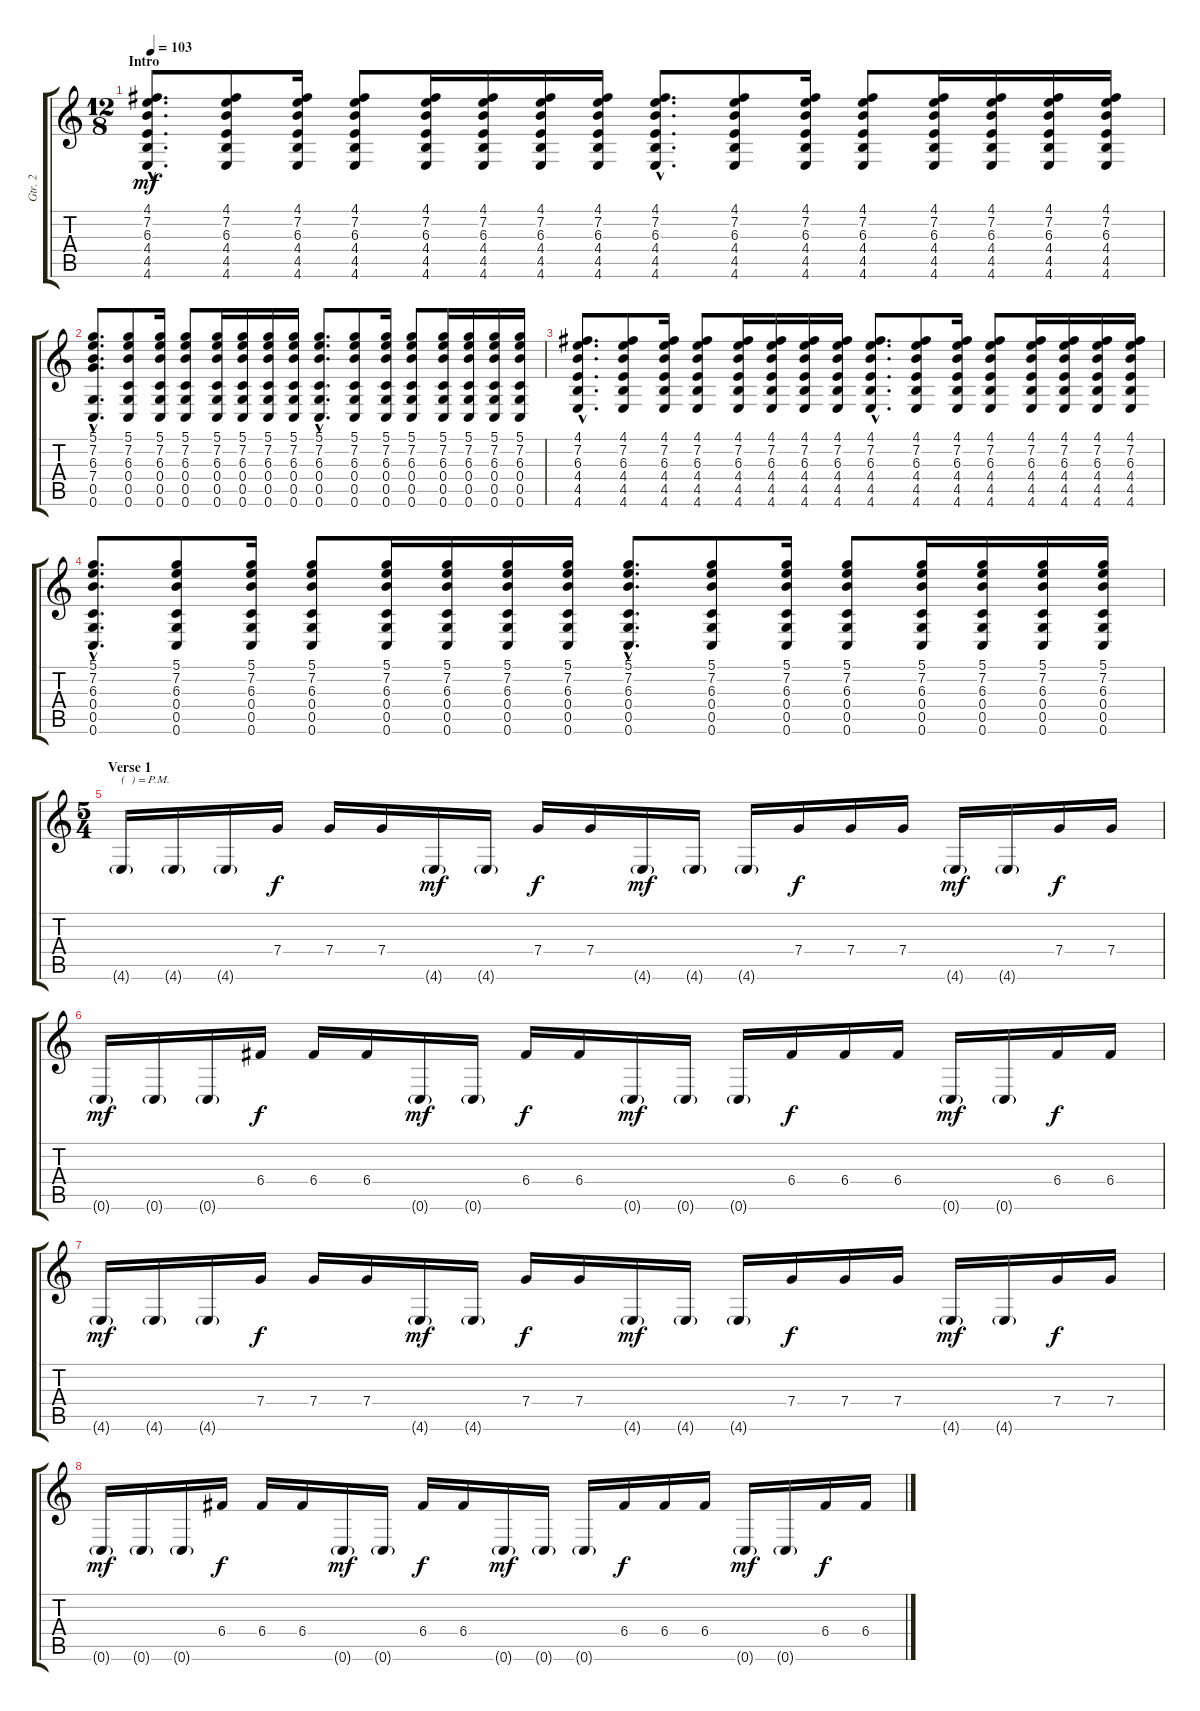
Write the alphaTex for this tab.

\track ("Gtr. 2" "Gtr. 2") {instrument overdrivenguitar}
\staff {score tabs}
\tuning (D4 A3 F3 C3 G2 C2) {hide}
\ts (12 8)
\section ("" "Intro")
\tempo 103
\clef g2
\ks c
(4.1{hac} 7.2{hac} 6.3{hac} 4.4{hac} 4.5{hac} 4.6{hac}).8{d dy mf instrument overdrivenguitar} (4.1 7.2 6.3 4.4 4.5 4.6).8 (4.1 7.2 6.3 4.4 4.5 4.6).16 (4.1 7.2 6.3 4.4 4.5 4.6).8 (4.1 7.2 6.3 4.4 4.5 4.6).16 (4.1 7.2 6.3 4.4 4.5 4.6).16 (4.1 7.2 6.3 4.4 4.5 4.6).16 (4.1 7.2 6.3 4.4 4.5 4.6).16 (4.1{hac} 7.2{hac} 6.3{hac} 4.4{hac} 4.5{hac} 4.6{hac}).8{d} (4.1 7.2 6.3 4.4 4.5 4.6).8 (4.1 7.2 6.3 4.4 4.5 4.6).16 (4.1 7.2 6.3 4.4 4.5 4.6).8 (4.1 7.2 6.3 4.4 4.5 4.6).16 (4.1 7.2 6.3 4.4 4.5 4.6).16 (4.1 7.2 6.3 4.4 4.5 4.6).16 (4.1 7.2 6.3 4.4 4.5 4.6).16 |
(5.1{hac} 7.2{hac} 6.3{hac} 7.4{hac} 0.5{hac} 0.6{hac}).8{d} (5.1 7.2 6.3 0.4 0.5 0.6).8 (5.1 7.2 6.3 0.4 0.5 0.6).16 (5.1 7.2 6.3 0.4 0.5 0.6).8 (5.1 7.2 6.3 0.4 0.5 0.6).16 (5.1 7.2 6.3 0.4 0.5 0.6).16 (5.1 7.2 6.3 0.4 0.5 0.6).16 (5.1 7.2 6.3 0.4 0.5 0.6).16 (5.1{hac} 7.2{hac} 6.3{hac} 0.4{hac} 0.5{hac} 0.6{hac}).8{d} (5.1 7.2 6.3 0.4 0.5 0.6).8 (5.1 7.2 6.3 0.4 0.5 0.6).16 (5.1 7.2 6.3 0.4 0.5 0.6).8 (5.1 7.2 6.3 0.4 0.5 0.6).16 (5.1 7.2 6.3 0.4 0.5 0.6).16 (5.1 7.2 6.3 0.4 0.5 0.6).16 (5.1 7.2 6.3 0.4 0.5 0.6).16 |
(4.1{hac} 7.2{hac} 6.3{hac} 4.4{hac} 4.5{hac} 4.6{hac}).8{d} (4.1 7.2 6.3 4.4 4.5 4.6).8 (4.1 7.2 6.3 4.4 4.5 4.6).16 (4.1 7.2 6.3 4.4 4.5 4.6).8 (4.1 7.2 6.3 4.4 4.5 4.6).16 (4.1 7.2 6.3 4.4 4.5 4.6).16 (4.1 7.2 6.3 4.4 4.5 4.6).16 (4.1 7.2 6.3 4.4 4.5 4.6).16 (4.1{hac} 7.2{hac} 6.3{hac} 4.4{hac} 4.5{hac} 4.6{hac}).8{d} (4.1 7.2 6.3 4.4 4.5 4.6).8 (4.1 7.2 6.3 4.4 4.5 4.6).16 (4.1 7.2 6.3 4.4 4.5 4.6).8 (4.1 7.2 6.3 4.4 4.5 4.6).16 (4.1 7.2 6.3 4.4 4.5 4.6).16 (4.1 7.2 6.3 4.4 4.5 4.6).16 (4.1 7.2 6.3 4.4 4.5 4.6).16 |
(5.1{hac} 7.2{hac} 6.3{hac} 0.4{hac} 0.5{hac} 0.6{hac}).8{d} (5.1 7.2 6.3 0.4 0.5 0.6).8 (5.1 7.2 6.3 0.4 0.5 0.6).16 (5.1 7.2 6.3 0.4 0.5 0.6).8 (5.1 7.2 6.3 0.4 0.5 0.6).16 (5.1 7.2 6.3 0.4 0.5 0.6).16 (5.1 7.2 6.3 0.4 0.5 0.6).16 (5.1 7.2 6.3 0.4 0.5 0.6).16 (5.1{hac} 7.2{hac} 6.3{hac} 0.4{hac} 0.5{hac} 0.6{hac}).8{d} (5.1 7.2 6.3 0.4 0.5 0.6).8 (5.1 7.2 6.3 0.4 0.5 0.6).16 (5.1 7.2 6.3 0.4 0.5 0.6).8 (5.1 7.2 6.3 0.4 0.5 0.6).16 (5.1 7.2 6.3 0.4 0.5 0.6).16 (5.1 7.2 6.3 0.4 0.5 0.6).16 (5.1 7.2 6.3 0.4 0.5 0.6).16 |
\ts (5 4)
\section ("" "Verse 1")
4.6{g}.16{txt "(  ) = P.M."} 4.6{g}.16 4.6{g}.16 7.4.16{dy f} 7.4.16 7.4.16 4.6{g}.16{dy mf} 4.6{g}.16 7.4.16{dy f} 7.4.16 4.6{g}.16{dy mf} 4.6{g}.16 4.6{g}.16 7.4.16{dy f} 7.4.16 7.4.16 4.6{g}.16{dy mf} 4.6{g}.16 7.4.16{dy f} 7.4.16 |
0.6{g}.16{dy mf} 0.6{g}.16 0.6{g}.16 6.4.16{dy f} 6.4.16 6.4.16 0.6{g}.16{dy mf} 0.6{g}.16 6.4.16{dy f} 6.4.16 0.6{g}.16{dy mf} 0.6{g}.16 0.6{g}.16 6.4.16{dy f} 6.4.16 6.4.16 0.6{g}.16{dy mf} 0.6{g}.16 6.4.16{dy f} 6.4.16 |
4.6{g}.16{dy mf} 4.6{g}.16 4.6{g}.16 7.4.16{dy f} 7.4.16 7.4.16 4.6{g}.16{dy mf} 4.6{g}.16 7.4.16{dy f} 7.4.16 4.6{g}.16{dy mf} 4.6{g}.16 4.6{g}.16 7.4.16{dy f} 7.4.16 7.4.16 4.6{g}.16{dy mf} 4.6{g}.16 7.4.16{dy f} 7.4.16 |
0.6{g}.16{dy mf} 0.6{g}.16 0.6{g}.16 6.4.16{dy f} 6.4.16 6.4.16 0.6{g}.16{dy mf} 0.6{g}.16 6.4.16{dy f} 6.4.16 0.6{g}.16{dy mf} 0.6{g}.16 0.6{g}.16 6.4.16{dy f} 6.4.16 6.4.16 0.6{g}.16{dy mf} 0.6{g}.16 6.4.16{dy f} 6.4.16
